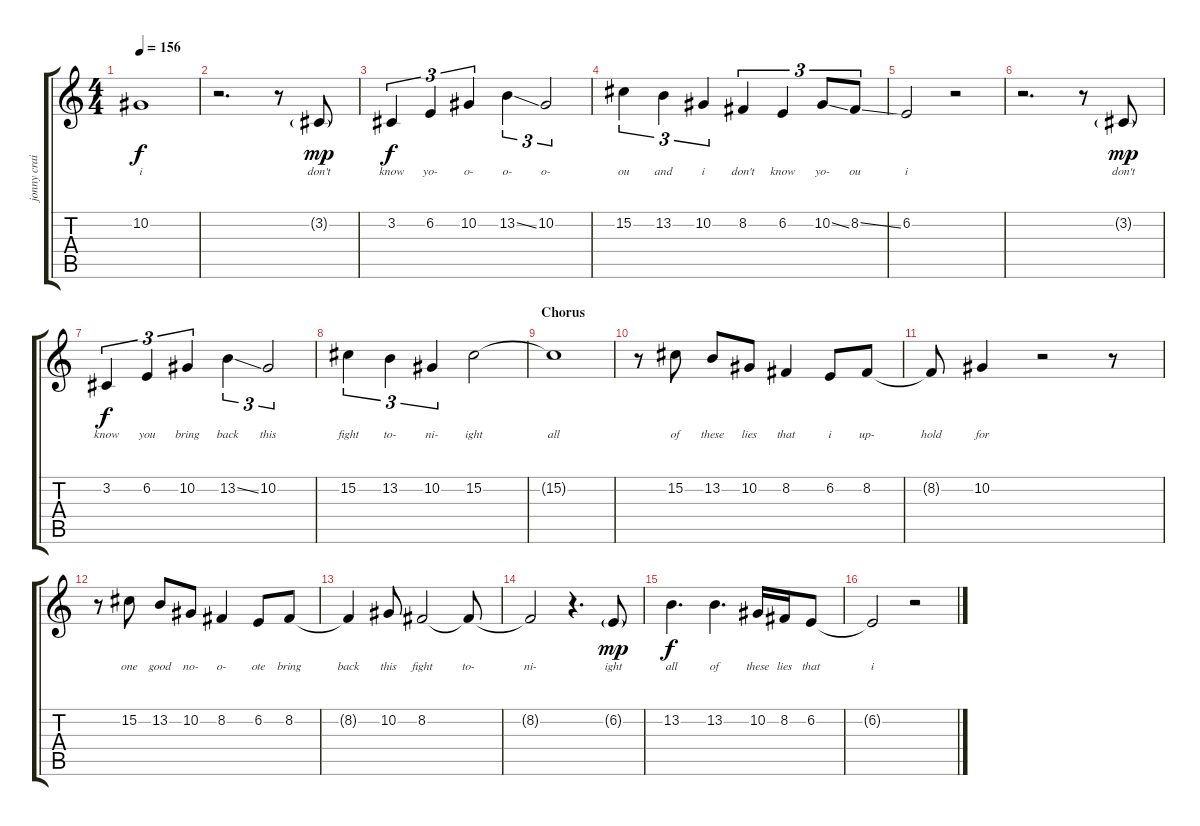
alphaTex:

\track ("jonny craig" "jonny crai") {instrument baritonesax}
\staff {score tabs}
\tuning (Eb4 Bb3 Gb3 Db3 Ab2 Db2) {hide}
\ts (4 4)
\tempo 156
\clef g2
\ks c
10.2.1{lyrics (0 "i") lyrics (1 "") lyrics (2 "") lyrics (3 "") lyrics (4 "") dy f} |
r.2{d} r.8 3.2{g}.8{lyrics (0 "don't") lyrics (1 "") lyrics (2 "") lyrics (3 "") lyrics (4 "") dy mp} |
3.2.4{tu (3 2) lyrics (0 "know") lyrics (1 "") lyrics (2 "") lyrics (3 "") lyrics (4 "") dy f} 6.2.4{tu (3 2) lyrics (0 "yo-") lyrics (1 "") lyrics (2 "") lyrics (3 "") lyrics (4 "")} 10.2.4{tu (3 2) lyrics (0 "o-") lyrics (1 "") lyrics (2 "") lyrics (3 "") lyrics (4 "")} 13.2{ss}.4{tu (3 2) lyrics (0 "o-") lyrics (1 "") lyrics (2 "") lyrics (3 "") lyrics (4 "")} 10.2.2{tu (3 2) lyrics (0 "o-") lyrics (1 "") lyrics (2 "") lyrics (3 "") lyrics (4 "")} |
15.2.4{tu (3 2) lyrics (0 "ou") lyrics (1 "") lyrics (2 "") lyrics (3 "") lyrics (4 "")} 13.2.4{tu (3 2) lyrics (0 "and") lyrics (1 "") lyrics (2 "") lyrics (3 "") lyrics (4 "")} 10.2.4{tu (3 2) lyrics (0 "i") lyrics (1 "") lyrics (2 "") lyrics (3 "") lyrics (4 "")} 8.2.4{tu (3 2) lyrics (0 "don't") lyrics (1 "") lyrics (2 "") lyrics (3 "") lyrics (4 "")} 6.2.4{tu (3 2) lyrics (0 "know") lyrics (1 "") lyrics (2 "") lyrics (3 "") lyrics (4 "")} 10.2{ss}.8{tu (3 2) lyrics (0 "yo-") lyrics (1 "") lyrics (2 "") lyrics (3 "") lyrics (4 "")} 8.2{ss}.8{tu (3 2) lyrics (0 "ou") lyrics (1 "") lyrics (2 "") lyrics (3 "") lyrics (4 "")} |
6.2.2{lyrics (0 "i") lyrics (1 "") lyrics (2 "") lyrics (3 "") lyrics (4 "")} r.2 |
r.2{d} r.8 3.2{g}.8{lyrics (0 "don't") lyrics (1 "") lyrics (2 "") lyrics (3 "") lyrics (4 "") dy mp} |
3.2.4{tu (3 2) lyrics (0 "know") lyrics (1 "") lyrics (2 "") lyrics (3 "") lyrics (4 "") dy f} 6.2.4{tu (3 2) lyrics (0 "you") lyrics (1 "") lyrics (2 "") lyrics (3 "") lyrics (4 "")} 10.2.4{tu (3 2) lyrics (0 "bring") lyrics (1 "") lyrics (2 "") lyrics (3 "") lyrics (4 "")} 13.2{ss}.4{tu (3 2) lyrics (0 "back") lyrics (1 "") lyrics (2 "") lyrics (3 "") lyrics (4 "")} 10.2.2{tu (3 2) lyrics (0 "this") lyrics (1 "") lyrics (2 "") lyrics (3 "") lyrics (4 "")} |
15.2.4{tu (3 2) lyrics (0 "fight") lyrics (1 "") lyrics (2 "") lyrics (3 "") lyrics (4 "")} 13.2.4{tu (3 2) lyrics (0 "to-") lyrics (1 "") lyrics (2 "") lyrics (3 "") lyrics (4 "")} 10.2.4{tu (3 2) lyrics (0 "ni-") lyrics (1 "") lyrics (2 "") lyrics (3 "") lyrics (4 "")} 15.2.2{lyrics (0 "ight") lyrics (1 "") lyrics (2 "") lyrics (3 "") lyrics (4 "")} |
\section ("" "Chorus")
15.2{t}.1{lyrics (0 "all") lyrics (1 "") lyrics (2 "") lyrics (3 "") lyrics (4 "")} |
r.8 15.2.8{lyrics (0 "of") lyrics (1 "") lyrics (2 "") lyrics (3 "") lyrics (4 "")} 13.2.8{lyrics (0 "these") lyrics (1 "") lyrics (2 "") lyrics (3 "") lyrics (4 "")} 10.2.8{lyrics (0 "lies") lyrics (1 "") lyrics (2 "") lyrics (3 "") lyrics (4 "")} 8.2.4{lyrics (0 "that") lyrics (1 "") lyrics (2 "") lyrics (3 "") lyrics (4 "")} 6.2.8{lyrics (0 "i") lyrics (1 "") lyrics (2 "") lyrics (3 "") lyrics (4 "")} 8.2.8{lyrics (0 "up-") lyrics (1 "") lyrics (2 "") lyrics (3 "") lyrics (4 "")} |
8.2{t}.8{lyrics (0 "hold") lyrics (1 "") lyrics (2 "") lyrics (3 "") lyrics (4 "")} 10.2.4{lyrics (0 "for") lyrics (1 "") lyrics (2 "") lyrics (3 "") lyrics (4 "")} r.2 r.8 |
r.8 15.2.8{lyrics (0 "one") lyrics (1 "") lyrics (2 "") lyrics (3 "") lyrics (4 "")} 13.2.8{lyrics (0 "good") lyrics (1 "") lyrics (2 "") lyrics (3 "") lyrics (4 "")} 10.2.8{lyrics (0 "no-") lyrics (1 "") lyrics (2 "") lyrics (3 "") lyrics (4 "")} 8.2.4{lyrics (0 "o-") lyrics (1 "") lyrics (2 "") lyrics (3 "") lyrics (4 "")} 6.2.8{lyrics (0 "ote") lyrics (1 "") lyrics (2 "") lyrics (3 "") lyrics (4 "")} 8.2.8{lyrics (0 "bring") lyrics (1 "") lyrics (2 "") lyrics (3 "") lyrics (4 "")} |
8.2{t}.4{lyrics (0 "back") lyrics (1 "") lyrics (2 "") lyrics (3 "") lyrics (4 "")} 10.2.8{lyrics (0 "this") lyrics (1 "") lyrics (2 "") lyrics (3 "") lyrics (4 "")} 8.2.2{lyrics (0 "fight") lyrics (1 "") lyrics (2 "") lyrics (3 "") lyrics (4 "")} 8.2{t}.8{lyrics (0 "to-") lyrics (1 "") lyrics (2 "") lyrics (3 "") lyrics (4 "")} |
8.2{t}.2{lyrics (0 "ni-") lyrics (1 "") lyrics (2 "") lyrics (3 "") lyrics (4 "")} r.4{d} 6.2{g}.8{lyrics (0 "ight") lyrics (1 "") lyrics (2 "") lyrics (3 "") lyrics (4 "") dy mp} |
13.2.4{d lyrics (0 "all") lyrics (1 "") lyrics (2 "") lyrics (3 "") lyrics (4 "") dy f} 13.2.4{d lyrics (0 "of") lyrics (1 "") lyrics (2 "") lyrics (3 "") lyrics (4 "")} 10.2.16{lyrics (0 "these") lyrics (1 "") lyrics (2 "") lyrics (3 "") lyrics (4 "")} 8.2.16{lyrics (0 "lies") lyrics (1 "") lyrics (2 "") lyrics (3 "") lyrics (4 "")} 6.2.8{lyrics (0 "that") lyrics (1 "") lyrics (2 "") lyrics (3 "") lyrics (4 "")} |
6.2{t}.2{lyrics (0 "i") lyrics (1 "") lyrics (2 "") lyrics (3 "") lyrics (4 "")} r.2
